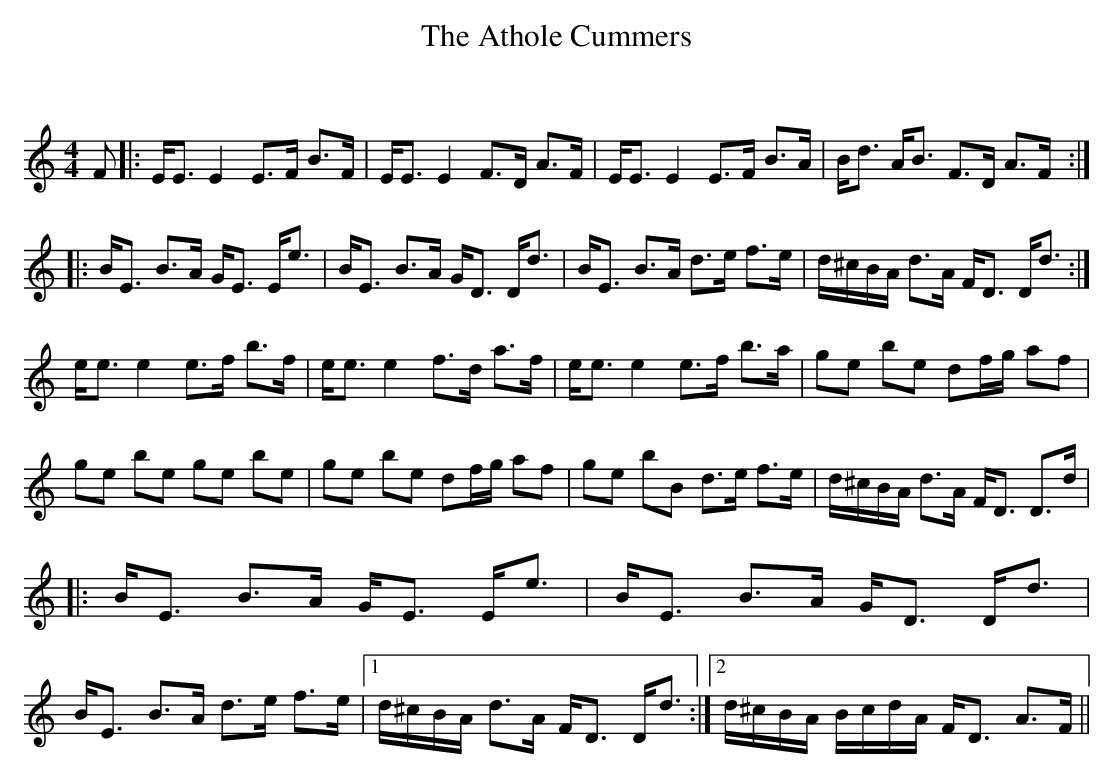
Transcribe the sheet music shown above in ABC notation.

X:1
T: The Athole Cummers
C:
Q:128
K:Am
M:4/4
L:1/16
F2|:EE3 E4 E3F B3F|EE3 E4 F3D A3F|EE3 E4 E3F B3A|Bd3 AB3 F3D A3F:|
|:BE3 B3A GE3 Ee3|BE3 B3A GD3 Dd3|BE3 B3A d3e f3e|d^cBA d3A FD3 Dd3:|
ee3 e4 e3f b3f|ee3 e4 f3d a3f|ee3 e4 e3f b3a|g2e2 b2e2 d2fg a2f2|
g2e2 b2e2 g2e2 b2e2|g2e2 b2e2 d2fg a2f2|g2e2 b2B2 d3e f3e|d^cBA d3A FD3 D3d|
|:BE3 B3A GE3 Ee3|BE3 B3A GD3 Dd3|BE3 B3A d3e f3e|1d^cBA d3A FD3 Dd3:|2d^cBA BcdA FD3 A3F||
